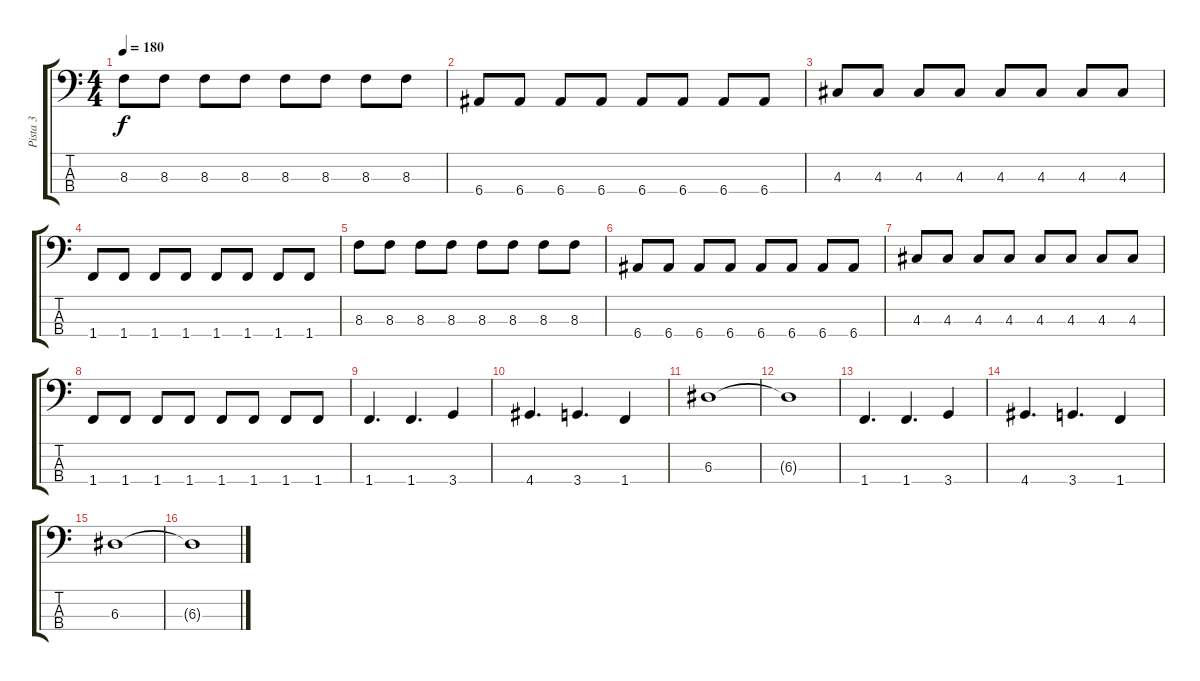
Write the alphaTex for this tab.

\track ("Pista 3" "Pista 3") {instrument electricbasspick}
\staff {score tabs}
\tuning (G2 D2 A1 E1) {hide}
\ts (4 4)
\tempo 180
\clef f4
\ks c
8.3.8{dy f} 8.3.8 8.3.8 8.3.8 8.3.8 8.3.8 8.3.8 8.3.8 |
6.4.8 6.4.8 6.4.8 6.4.8 6.4.8 6.4.8 6.4.8 6.4.8 |
4.3.8 4.3.8 4.3.8 4.3.8 4.3.8 4.3.8 4.3.8 4.3.8 |
1.4.8 1.4.8 1.4.8 1.4.8 1.4.8 1.4.8 1.4.8 1.4.8 |
8.3.8 8.3.8 8.3.8 8.3.8 8.3.8 8.3.8 8.3.8 8.3.8 |
6.4.8 6.4.8 6.4.8 6.4.8 6.4.8 6.4.8 6.4.8 6.4.8 |
4.3.8 4.3.8 4.3.8 4.3.8 4.3.8 4.3.8 4.3.8 4.3.8 |
1.4.8 1.4.8 1.4.8 1.4.8 1.4.8 1.4.8 1.4.8 1.4.8 |
1.4.4{d} 1.4.4{d} 3.4.4 |
4.4.4{d} 3.4.4{d} 1.4.4 |
6.3.1 |
6.3{t}.1 |
1.4.4{d} 1.4.4{d} 3.4.4 |
4.4.4{d} 3.4.4{d} 1.4.4 |
6.3.1 |
6.3{t}.1
